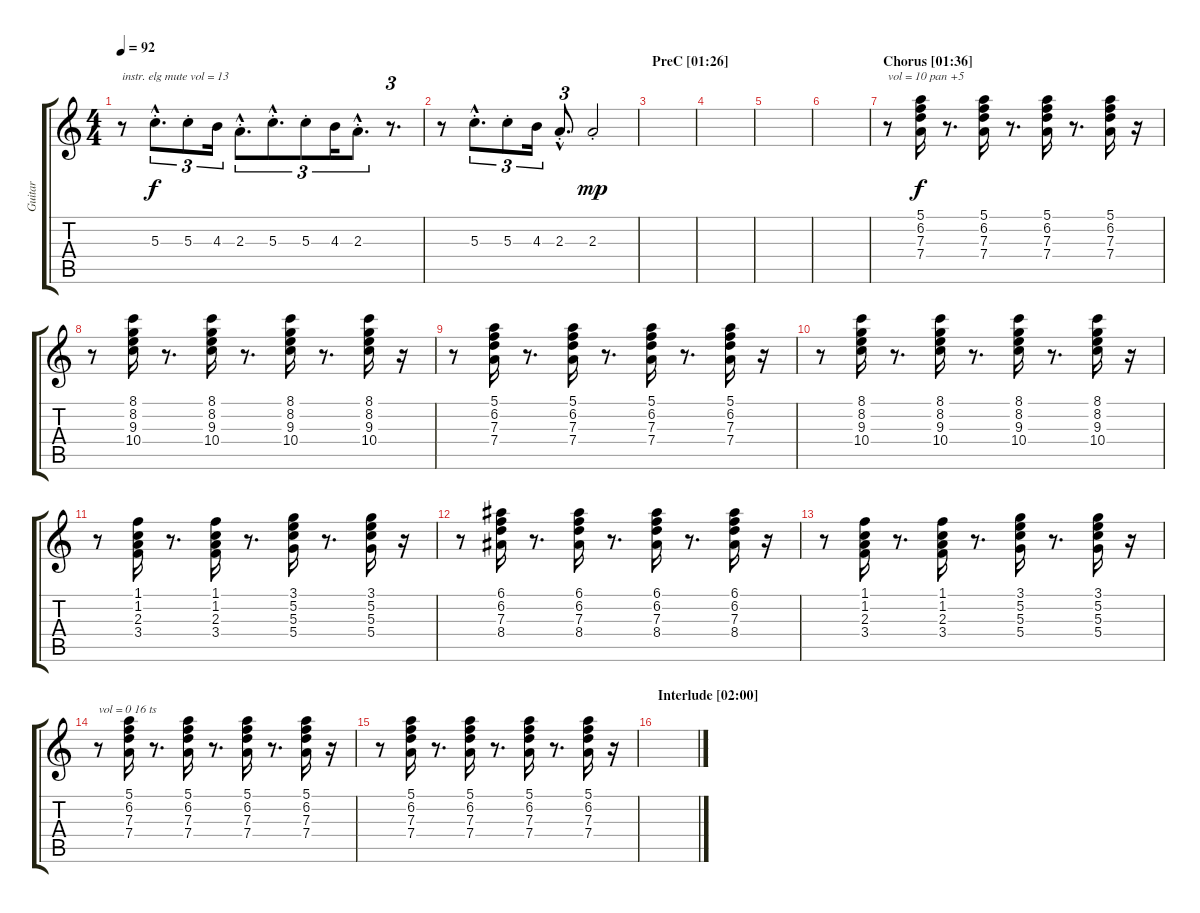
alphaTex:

\track ("Guitar" "Guitar") {instrument electricguitarmuted}
\staff {score tabs}
\tuning (E4 B3 G3 D3 A2 E2) {hide}
\ts (4 4)
\tempo 92
\clef g2
\ks c
r.8{txt "instr. elg mute vol = 13" dy f volume 13 instrument electricguitarmuted} 5.3{hac st}.8{d tu (3 2)} 5.3{st}.8{tu (3 2)} 4.3.16{tu (3 2)} 2.3{hac st}.8{d tu (3 2)} 5.3{hac st}.8{d tu (3 2)} 5.3{st}.8{tu (3 2)} 4.3.16{tu (3 2)} 2.3{hac st}.8{d tu (3 2)} r.8{d tu (3 2)} |
r.8 5.3{hac st}.8{d tu (3 2)} 5.3{st}.8{tu (3 2)} 4.3.16{tu (3 2)} 2.3{hac st}.8{d tu (3 2)} 2.3{st}.2{dy mp} |
\section ("" "PreC [01:26]")
|
|
|
|
\section ("" "Chorus [01:36]")
r.8{txt "vol = 10 pan +5" volume 10 balance 13 instrument electricguitarmuted} (5.1 6.2 7.3 7.4).16{dy f} r.8{d} (5.1 6.2 7.3 7.4).16 r.8{d} (5.1 6.2 7.3 7.4).16 r.8{d} (5.1 6.2 7.3 7.4).16 r.16 |
r.8 (8.1 8.2 9.3 10.4).16 r.8{d} (8.1 8.2 9.3 10.4).16 r.8{d} (8.1 8.2 9.3 10.4).16 r.8{d} (8.1 8.2 9.3 10.4).16 r.16 |
r.8 (5.1 6.2 7.3 7.4).16 r.8{d} (5.1 6.2 7.3 7.4).16 r.8{d} (5.1 6.2 7.3 7.4).16 r.8{d} (5.1 6.2 7.3 7.4).16 r.16 |
r.8 (8.1 8.2 9.3 10.4).16 r.8{d} (8.1 8.2 9.3 10.4).16 r.8{d} (8.1 8.2 9.3 10.4).16 r.8{d} (8.1 8.2 9.3 10.4).16 r.16 |
r.8 (1.1 1.2 2.3 3.4).16 r.8{d} (1.1 1.2 2.3 3.4).16 r.8{d} (3.1 5.2 5.3 5.4).16 r.8{d} (3.1 5.2 5.3 5.4).16 r.16 |
r.8 (6.1 6.2 7.3 8.4).16 r.8{d} (6.1 6.2 7.3 8.4).16 r.8{d} (6.1 6.2 7.3 8.4).16 r.8{d} (6.1 6.2 7.3 8.4).16 r.16 |
r.8 (1.1 1.2 2.3 3.4).16 r.8{d} (1.1 1.2 2.3 3.4).16 r.8{d} (3.1 5.2 5.3 5.4).16 r.8{d} (3.1 5.2 5.3 5.4).16 r.16 |
\section ("" "")
r.8{txt "vol = 0 16 ts" volume 0} (5.1 6.2 7.3 7.4).16 r.8{d} (5.1 6.2 7.3 7.4).16 r.8{d} (5.1 6.2 7.3 7.4).16 r.8{d} (5.1 6.2 7.3 7.4).16 r.16 |
r.8 (5.1 6.2 7.3 7.4).16 r.8{d} (5.1 6.2 7.3 7.4).16 r.8{d} (5.1 6.2 7.3 7.4).16 r.8{d} (5.1 6.2 7.3 7.4).16 r.16 |
\section ("" "Interlude [02:00]")
